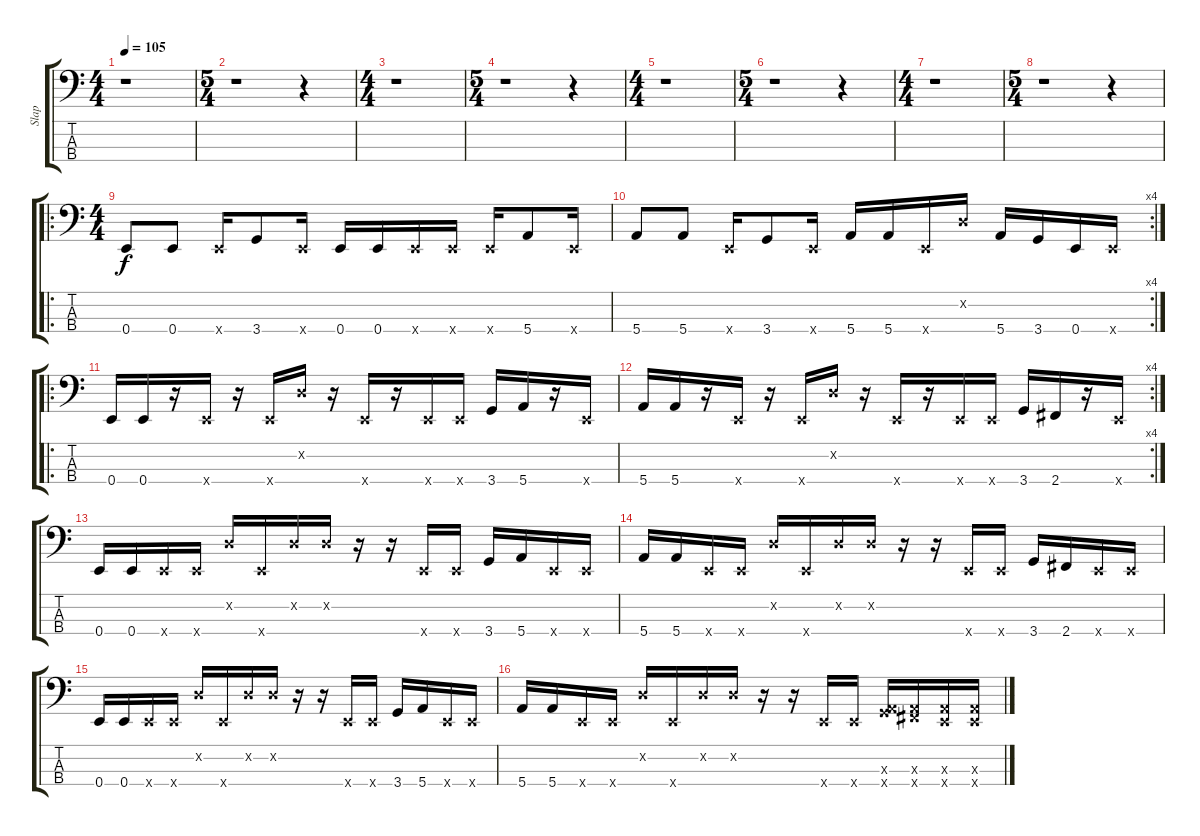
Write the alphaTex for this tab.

\track ("Slap " "Slap ") {instrument slapbass1}
\staff {score tabs}
\tuning (G2 D2 A1 E1) {hide}
\ts (4 4)
\tempo 105
\clef f4
\ks c
r.1{dy f instrument slapbass1} |
\ts (5 4)
r.1 r.4 |
\ts (4 4)
r.1 |
\ts (5 4)
r.1 r.4 |
\ts (4 4)
r.1 |
\ts (5 4)
r.1 r.4 |
\ts (4 4)
r.1 |
\ts (5 4)
r.1 r.4 |
\ro
\ts (4 4)
0.4.8 0.4.8 0.4{x}.16 3.4.8 0.4{x}.16 0.4.16 0.4.16 0.4{x}.16 0.4{x}.16 0.4{x}.16 5.4.8 0.4{x}.16 |
\rc 4
5.4.8 5.4.8 0.4{x}.16 3.4.8 0.4{x}.16 5.4.16 5.4.16 0.4{x}.16 0.2{x}.16 5.4.16 3.4.16 0.4.16 0.4{x}.16 |
\ro
0.4.16 0.4.16 r.16 0.4{x}.16 r.16 0.4{x}.16 0.2{x}.16 r.16 0.4{x}.16 r.16 0.4{x}.16 0.4{x}.16 3.4.16 5.4.16 r.16 0.4{x}.16 |
\rc 4
5.4.16 5.4.16 r.16 0.4{x}.16 r.16 0.4{x}.16 0.2{x}.16 r.16 0.4{x}.16 r.16 0.4{x}.16 0.4{x}.16 3.4.16 2.4.16 r.16 0.4{x}.16 |
0.4.16 0.4.16 0.4{x}.16 0.4{x}.16 0.2{x}.16 0.4{x}.16 0.2{x}.16 0.2{x}.16 r.16 r.16 0.4{x}.16 0.4{x}.16 3.4.16 5.4.16 0.4{x}.16 0.4{x}.16 |
5.4.16 5.4.16 0.4{x}.16 0.4{x}.16 0.2{x}.16 0.4{x}.16 0.2{x}.16 0.2{x}.16 r.16 r.16 0.4{x}.16 0.4{x}.16 3.4.16 2.4.16 0.4{x}.16 0.4{x}.16 |
0.4.16 0.4.16 0.4{x}.16 0.4{x}.16 0.2{x}.16 0.4{x}.16 0.2{x}.16 0.2{x}.16 r.16 r.16 0.4{x}.16 0.4{x}.16 3.4.16 5.4.16 0.4{x}.16 0.4{x}.16 |
5.4.16 5.4.16 0.4{x}.16 0.4{x}.16 0.2{x}.16 0.4{x}.16 0.2{x}.16 0.2{x}.16 r.16 r.16 0.4{x}.16 0.4{x}.16 (0.3{x} 3.4{x}).16 (0.3{x} 2.4{x}).16 (0.3{x} 0.4{x}).16 (0.3{x} 0.4{x}).16
